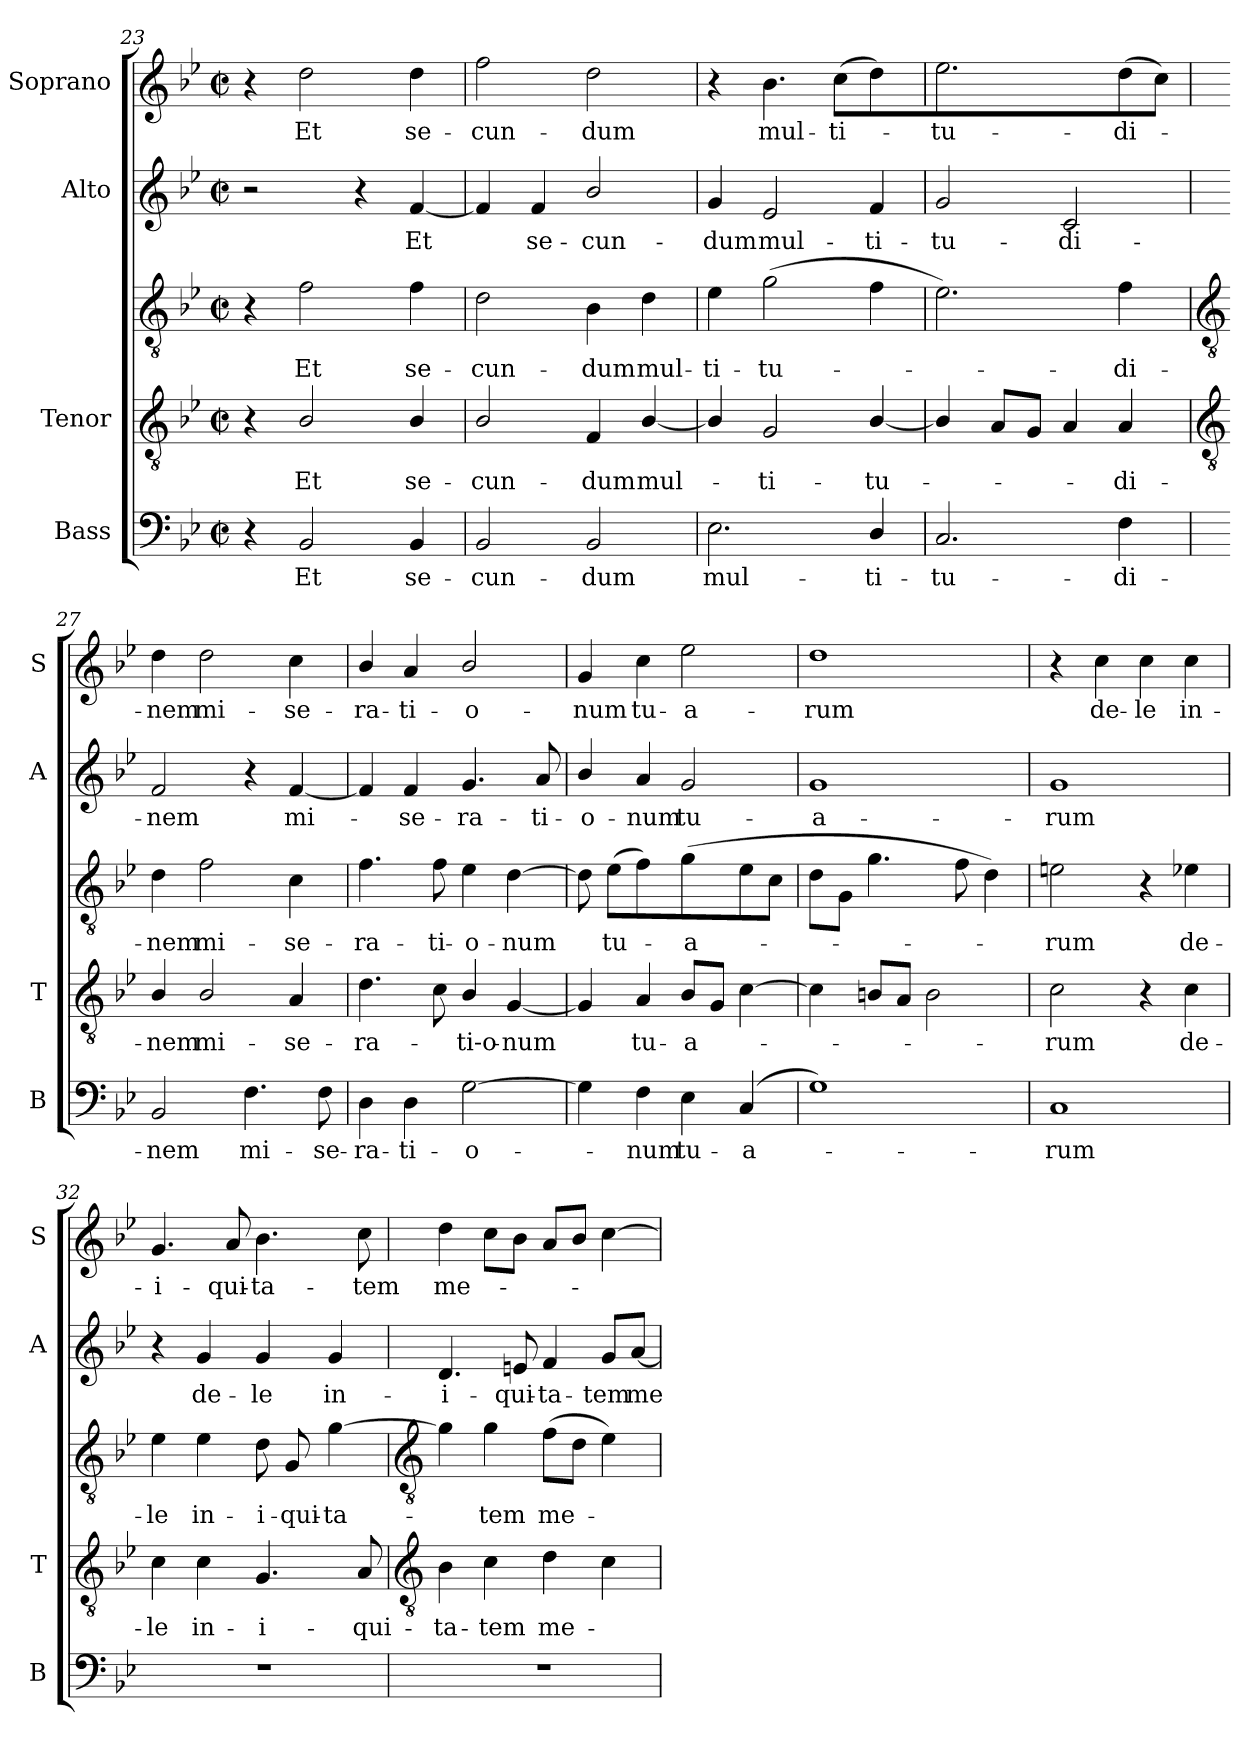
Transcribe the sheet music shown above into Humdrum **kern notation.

**kern	**text	**kern	**text	**kern	**text	**kern	**text	**kern	**text
*part4	*part4	*part3	*part3	*part3	*part3	*part2	*part2	*part1	*part1
*staff5	*staff5	*staff4	*staff4	*staff3	*staff3	*staff2	*staff2	*staff1	*staff1
*I"Bass	*	*I"Tenor	*	*	*	*I"Alto	*	*I"Soprano	*
*I'B	*	*I'T	*	*	*	*I'A	*	*I'S	*
*clefF4	*	*clefGv2	*	*clefGv2	*	*clefG2	*	*clefG2	*
*k[b-e-]	*	*k[b-e-]	*	*k[b-e-]	*	*k[b-e-]	*	*k[b-e-]	*
*B-:	*	*B-:	*	*B-:	*	*B-:	*	*B-:	*
*M2/2	*	*M2/2	*	*M2/2	*	*M2/2	*	*M2/2	*
*met(c|)	*	*met(c|)	*	*met(c|)	*	*met(c|)	*	*met(c|)	*
=23	=23	=23	=23	=23	=23	=23	=23	=23	=23
4r	.	4r	.	4r	.	2r	.	4r	.
!	!LO:LY:b	!	!LO:LY:b	!	!LO:LY:b	!	!	!	!LO:LY:b
2BB-	Et	2B-/	-Et	2f	Et	.	.	2dd	Et
.	.	.	.	.	.	4r	.	.	.
!	!LO:LY:b	!	!LO:LY:b	!	!LO:LY:b	!	!LO:LY:b	!	!LO:LY:b
4BB-	se-	4B-/	se-	4f	se-	[4f	Et	4dd	se-
=24	=24	=24	=24	=24	=24	=24	=24	=24	=24
!	!LO:LY:b	!	!LO:LY:b	!	!LO:LY:b	!	!	!	!LO:LY:b
2BB-	-cun-	2B-/	-cun-	2d	-cun-	4f]	.	2ff	-cun-
!	!	!	!	!	!	!	!LO:LY:b	!	!
.	.	.	.	.	.	4f	se-	.	.
!	!LO:LY:b	!	!LO:LY:b	!	!LO:LY:b	!	!LO:LY:b	!	!LO:LY:b
2BB-	-dum	4F	-dum	4B-	-dum	2b-/	-cun-	2dd	-dum
!	!	!	!LO:LY:b	!	!LO:LY:b	!	!	!	!
.	.	[4B-/	mul-	4d	mul-	.	.	.	.
=25	=25	=25	=25	=25	=25	=25	=25	=25	=25
!	!LO:LY:b	!	!	!	!LO:LY:b	!	!LO:LY:b	!	!
2.E-	mul-	4B-/]	.	4e-	ti-	4g	-dum	4r	.
!	!	!	!LO:LY:b	!	!LO:LY:b	!	!LO:LY:b	!	!LO:LY:b
.	.	2G	ti-	(>2g	-tu-	2e-	mul-	4.b-	mul-
!	!	!	!	!	!	!	!	!	!LO:LY:b
.	.	.	.	.	.	.	.	(>8ccL	-ti-
!	!LO:LY:b	!	!LO:LY:b	!	!	!	!LO:LY:b	!	!
4D/	-ti-	[4B-/	-tu-	4f	.	4f	-ti-	4dd)	.
=26	=26	=26	=26	=26	=26	=26	=26	=26	=26
!	!LO:LY:b	!	!	!	!	!	!LO:LY:b	!	!LO:LY:b
2.C	-tu-	4B-/]	.	2.e-)	.	2g	-tu-	2.ee-	tu-
.	.	8AL	.	.	.	.	.	.	.
.	.	8GJ	.	.	.	.	.	.	.
!	!	!	!	!	!	!	!LO:LY:b	!	!
.	.	4A	.	.	.	2c	-di-	.	.
!	!LO:LY:b	!	!LO:LY:b	!	!LO:LY:b	!	!	!	!LO:LY:b
4F	-di-	4A	-di-	4f	di-	.	.	(>8dd	-di-
.	.	.	.	.	.	.	.	8ccJ)	.
!!LO:LB:g=z
=27	=27	=27	=27	=27	=27	=27	=27	=27	=27
*	*	*clefGv2	*	*clefGv2	*	*	*	*	*
!	!LO:LY:b	!	!LO:LY:b	!	!LO:LY:b	!	!LO:LY:b	!	!LO:LY:b
2BB-	-nem	4B-/	-nem	4d	-nem	2f	-nem	4dd	nem
!	!	!	!LO:LY:b	!	!LO:LY:b	!	!	!	!LO:LY:b
.	.	2B-/	mi-	2f	mi-	.	.	2dd	mi-
!	!LO:LY:b	!	!	!	!	!	!	!	!
4.F	mi-	.	.	.	.	4r	.	.	.
!	!	!	!LO:LY:b	!	!LO:LY:b	!	!LO:LY:b	!	!LO:LY:b
.	.	4A	-se-	4c	-se-	[4f	mi-	4cc	-se-
!	!LO:LY:b	!	!	!	!	!	!	!	!
8F	-se-	.	.	.	.	.	.	.	.
=28	=28	=28	=28	=28	=28	=28	=28	=28	=28
!	!LO:LY:b	!	!LO:LY:b	!	!LO:LY:b	!	!	!	!LO:LY:b
4D	-ra-	4.d	ra-	4.f	-ra-	4f]	.	4b-/	-ra-
!	!LO:LY:b	!	!	!	!	!	!LO:LY:b	!	!LO:LY:b
4D	-ti-	.	.	.	.	4f	se-	4a	-ti-
!	!	!	!	!	!LO:LY:b	!	!	!	!
.	.	8c	.	8f	-ti-	.	.	.	.
!	!LO:LY:b	!	!LO:LY:b	!	!LO:LY:b	!	!LO:LY:b	!	!LO:LY:b
[2G	-o-	4B-/	-ti-o-	4e-	-o-	4.g	-ra-	2b-/	-o-
!	!	!	!LO:LY:b	!	!LO:LY:b	!	!	!	!
.	.	[4G	-num	[4d	-num	.	.	.	.
!	!	!	!	!	!	!	!LO:LY:b	!	!
.	.	.	.	.	.	8a	-ti-	.	.
=29	=29	=29	=29	=29	=29	=29	=29	=29	=29
!	!	!	!	!	!	!	!LO:LY:b	!	!LO:LY:b
4G]	.	4G]	.	8d]	.	4b-/	-o-	4g	-num
!	!	!	!	!	!LO:LY:b	!	!	!	!
.	.	.	.	(>8e-L	tu-	.	.	.	.
!	!LO:LY:b	!	!LO:LY:b	!	!	!	!LO:LY:b	!	!LO:LY:b
4F	num	4A	tu-	4f)	.	4a	-num	4cc	tu-
!	!LO:LY:b	!	!LO:LY:b	!	!LO:LY:b	!	!LO:LY:b	!	!LO:LY:b
4E-	tu-	8B-L	-a-	(>4g	a-	2g	tu-	2ee-	-a-
.	.	8GJ	.	.	.	.	.	.	.
!	!LO:LY:b	!	!	!	!	!	!	!	!
(<4C	-a-	[4c	.	8e-	.	.	.	.	.
.	.	.	.	8cJ	.	.	.	.	.
=30	=30	=30	=30	=30	=30	=30	=30	=30	=30
!	!	!	!	!	!	!	!LO:LY:b	!	!LO:LY:b
1G)	.	4c]	.	8dL	.	1g	-a-	1dd	-rum
.	.	.	.	8GJ	.	.	.	.	.
.	.	8BnL	.	4.g	.	.	.	.	.
.	.	8AJ	.	.	.	.	.	.	.
.	.	2B	.	.	.	.	.	.	.
.	.	.	.	8f	.	.	.	.	.
.	.	.	.	4d)	.	.	.	.	.
=31	=31	=31	=31	=31	=31	=31	=31	=31	=31
!	!LO:LY:b	!	!LO:LY:b	!	!LO:LY:b	!	!LO:LY:b	!	!
1C	rum	2c	-rum	2en	rum	1g	-rum	4r	.
!	!	!	!	!	!	!	!	!	!LO:LY:b
.	.	.	.	.	.	.	.	4cc	de-
!	!	!	!	!	!	!	!	!	!LO:LY:b
.	.	4r	.	4r	.	.	.	4cc	-le
!	!	!	!LO:LY:b	!	!LO:LY:b	!	!	!	!LO:LY:b
.	.	4c	de-	4e-X	de-	.	.	4cc	in-
=32	=32	=32	=32	=32	=32	=32	=32	=32	=32
!	!	!	!LO:LY:b	!	!LO:LY:b	!	!	!	!LO:LY:b
1r	.	4c	le	4e-	-le	4r	.	4.g	-i-
!	!	!	!LO:LY:b	!	!LO:LY:b	!	!LO:LY:b	!	!
.	.	4c	in-	4e-	in-	4g	de-	.	.
!	!	!	!	!	!	!	!	!	!LO:LY:b
.	.	.	.	.	.	.	.	8a	-qui-
!	!	!	!LO:LY:b	!	!LO:LY:b	!	!LO:LY:b	!	!LO:LY:b
.	.	4.G	-i-	8d	-i-	4g	-le	4.b-	-ta-
!	!	!	!	!	!LO:LY:b	!	!	!	!
.	.	.	.	8G	-qui-	.	.	.	.
!	!	!	!	!	!LO:LY:b	!	!LO:LY:b	!	!
.	.	.	.	[4g	-ta-	4g	in-	.	.
!	!	!	!LO:LY:b	!	!	!	!	!	!LO:LY:b
.	.	8A	-qui-	.	.	.	.	8cc	-tem
!!LO:LB:g=z
=33	=33	=33	=33	=33	=33	=33	=33	=33	=33
*	*	*clefGv2	*	*clefGv2	*	*	*	*	*
!	!	!	!LO:LY:b	!	!	!	!LO:LY:b	!	!LO:LY:b
1r	.	4B-	-ta-	4g]	.	4.d	-i-	4dd	me-
!	!	!	!LO:LY:b	!	!LO:LY:b	!	!	!	!
.	.	4c	-tem	4g	-tem	.	.	8ccL	.
!	!	!	!	!	!	!	!LO:LY:b	!	!
.	.	.	.	.	.	8en	-qui-	8b-J	.
!	!	!	!LO:LY:b	!	!LO:LY:b	!	!LO:LY:b	!	!
.	.	4d	me-	(>8fL	me-	4f	-ta-	8aL	.
.	.	.	.	8dJ	.	.	.	8b-J	.
!	!	!	!	!	!	!	!LO:LY:b	!	!
.	.	4c	.	4e-)	.	8g/L	-tem	[4cc	.
!	!	!	!	!	!	!	!LO:LY:b	!	!
.	.	.	.	.	.	[8a/J	me-	.	.
=	=	=	=	=	=	=	=	=	=
*-	*-	*-	*-	*-	*-	*-	*-	*-	*-
